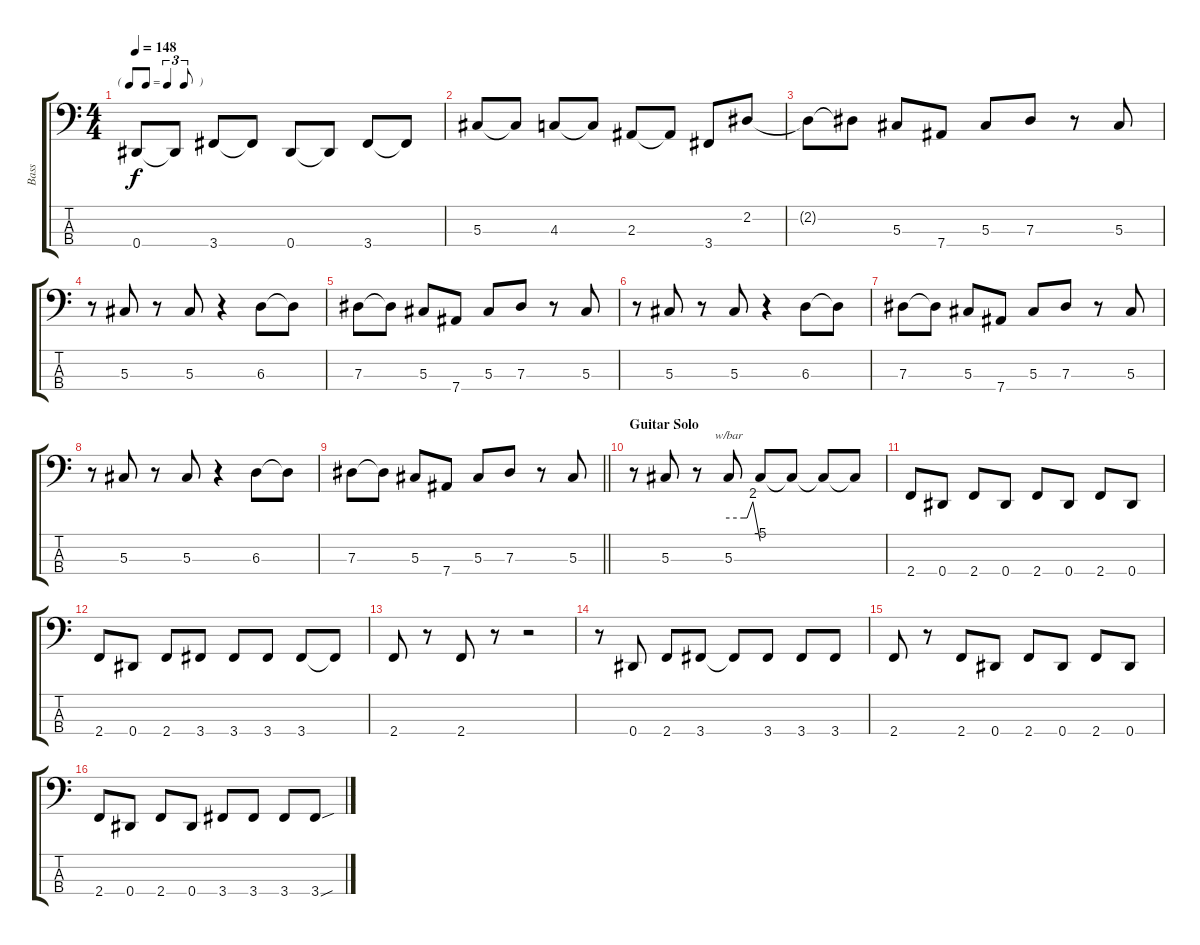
\track ("Bass" "Bass") {instrument electricbassfinger}
\staff {score tabs}
\tuning (Gb2 Db2 Ab1 Eb1) {hide}
\ts (4 4)
\tf triplet8th
\tempo 148
\clef f4
\ks c
0.4.8{dy f} 0.4{t}.8 3.4.8 3.4{t}.8 0.4.8 0.4{t}.8 3.4.8 3.4{t}.8 |
5.3.8 5.3{t}.8 4.3.8 4.3{t}.8 2.3.8 2.3{t}.8 3.4.8 2.2.8 |
2.2{t}.8 2.2{t}.8 5.3.8 7.4.8 5.3.8 7.3.8 r.8 5.3.8 |
r.8 5.3.8 r.8 5.3.8 r.4 6.3.8 6.3{t}.8 |
7.3.8 7.3{t}.8 5.3.8 7.4.8 5.3.8 7.3.8 r.8 5.3.8 |
r.8 5.3.8 r.8 5.3.8 r.4 6.3.8 6.3{t}.8 |
7.3.8 7.3{t}.8 5.3.8 7.4.8 5.3.8 7.3.8 r.8 5.3.8 |
r.8 5.3.8 r.8 5.3.8 r.4 6.3.8 6.3{t}.8 |
\barLineRight lightlight
7.3.8 7.3{t}.8 5.3.8 7.4.8 5.3.8 7.3.8 r.8 5.3.8 |
\section ("" "Guitar Solo")
r.8 5.3.8 r.8 5.3.8{tbe (custom default 0 0 29 0 35 0 46 8 60 -20)} 5.3{t}.8 5.3{t}.8 5.3{t}.8 5.3{t}.8 |
2.4.8 0.4.8 2.4.8 0.4.8 2.4.8 0.4.8 2.4.8 0.4.8 |
2.4.8 0.4.8 2.4.8 3.4.8 3.4.8 3.4.8 3.4.8 3.4{t}.8 |
2.4.8 r.8 2.4.8 r.8 r.2 |
r.8 0.4.8 2.4.8 3.4.8 3.4{t}.8 3.4.8 3.4.8 3.4.8 |
2.4.8 r.8 2.4.8 0.4.8 2.4.8 0.4.8 2.4.8 0.4.8 |
2.4.8 0.4.8 2.4.8 0.4.8 3.4.8 3.4.8 3.4.8 3.4{sou}.8
